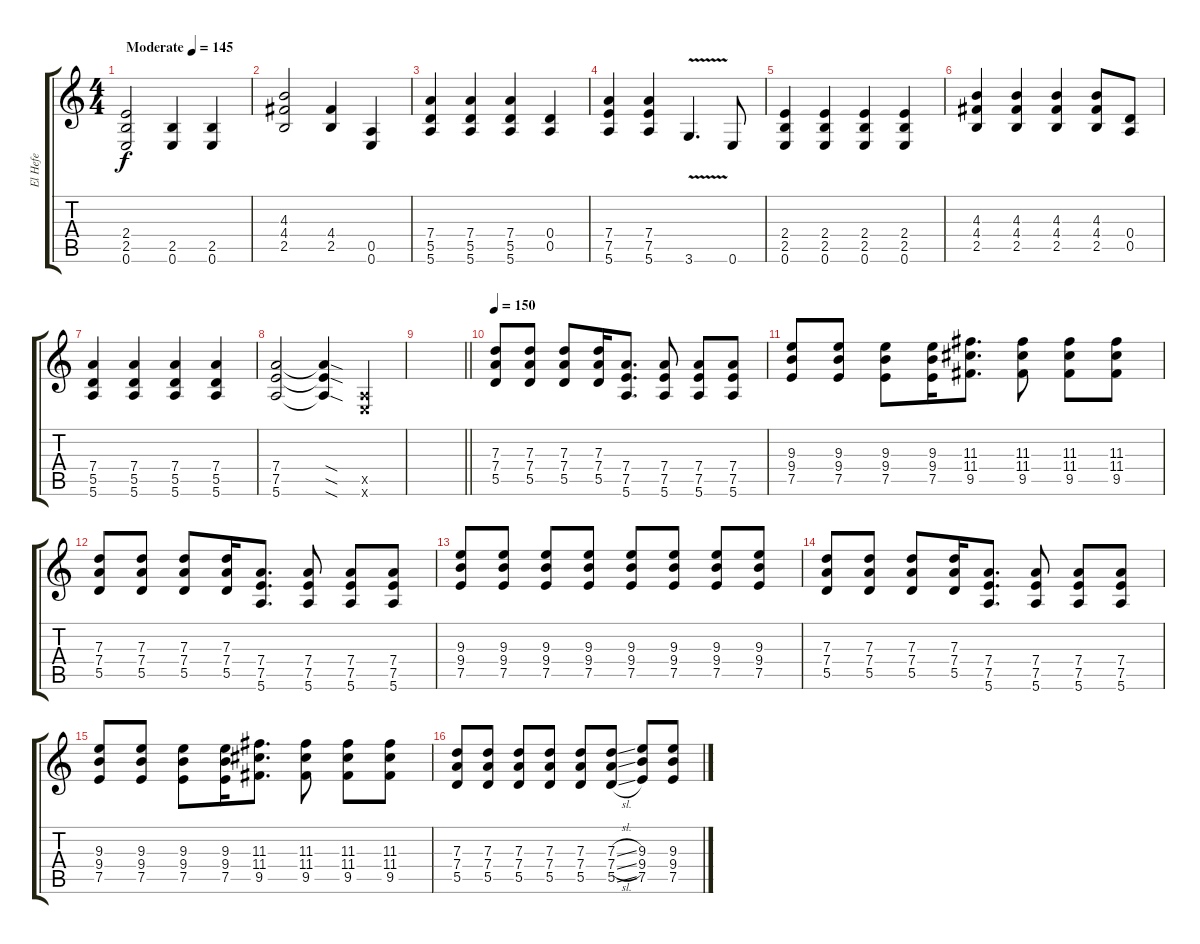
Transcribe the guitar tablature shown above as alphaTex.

\track ("El Hefe" "El Hefe") {instrument distortionguitar}
\staff {score tabs}
\tuning (E4 B3 G3 D3 A2 E2) {hide}
\ts (4 4)
\tempo (145 "Moderate")
\clef g2
\ks c
(2.4 2.5 0.6).2{dy f instrument distortionguitar} (2.5 0.6).4 (2.5 0.6).4 |
(4.3 4.4 2.5).2 (4.4 2.5).4 (0.5 0.6).4 |
(7.4 5.5 5.6).4 (7.4 5.5 5.6).4 (7.4 5.5 5.6).4 (0.4 0.5).4 |
(7.4 7.5 5.6).4 (7.4 7.5 5.6).4 3.6{v}.4{d} 0.6.8 |
(2.4 2.5 0.6).4 (2.4 2.5 0.6).4 (2.4 2.5 0.6).4 (2.4 2.5 0.6).4 |
(4.3 4.4 2.5).4 (4.3 4.4 2.5).4 (4.3 4.4 2.5).4 (4.3 4.4 2.5).8 (0.4 0.5).8 |
(7.4 5.5 5.6).4 (7.4 5.5 5.6).4 (7.4 5.5 5.6).4 (7.4 5.5 5.6).4 |
(7.4 7.5 5.6).2 (7.4{sod t} 7.5{sod t} 5.6{sod t}).4 (0.5{x} 0.6{x}).4 |
\barLineRight lightlight
|
\section ("" "")
\tempo 150
(7.3 7.4 5.5).8 (7.3 7.4 5.5).8 (7.3 7.4 5.5).8 (7.3 7.4 5.5).16 (7.4 7.5 5.6).8{d} (7.4 7.5 5.6).8 (7.4 7.5 5.6).8 (7.4 7.5 5.6).8 |
(9.3 9.4 7.5).8 (9.3 9.4 7.5).8 (9.3 9.4 7.5).8 (9.3 9.4 7.5).16 (11.3 11.4 9.5).8{d} (11.3 11.4 9.5).8 (11.3 11.4 9.5).8 (11.3 11.4 9.5).8 |
(7.3 7.4 5.5).8 (7.3 7.4 5.5).8 (7.3 7.4 5.5).8 (7.3 7.4 5.5).16 (7.4 7.5 5.6).8{d} (7.4 7.5 5.6).8 (7.4 7.5 5.6).8 (7.4 7.5 5.6).8 |
(9.3 9.4 7.5).8 (9.3 9.4 7.5).8 (9.3 9.4 7.5).8 (9.3 9.4 7.5).8 (9.3 9.4 7.5).8 (9.3 9.4 7.5).8 (9.3 9.4 7.5).8 (9.3 9.4 7.5).8 |
(7.3 7.4 5.5).8 (7.3 7.4 5.5).8 (7.3 7.4 5.5).8 (7.3 7.4 5.5).16 (7.4 7.5 5.6).8{d} (7.4 7.5 5.6).8 (7.4 7.5 5.6).8 (7.4 7.5 5.6).8 |
(9.3 9.4 7.5).8 (9.3 9.4 7.5).8 (9.3 9.4 7.5).8 (9.3 9.4 7.5).16 (11.3 11.4 9.5).8{d} (11.3 11.4 9.5).8 (11.3 11.4 9.5).8 (11.3 11.4 9.5).8 |
(7.3 7.4 5.5).8 (7.3 7.4 5.5).8 (7.3 7.4 5.5).8 (7.3 7.4 5.5).8 (7.3 7.4 5.5).8 (7.3{sl} 7.4{sl} 5.5{sl}).8 (9.3 9.4 7.5).8 (9.3 9.4 7.5).8
